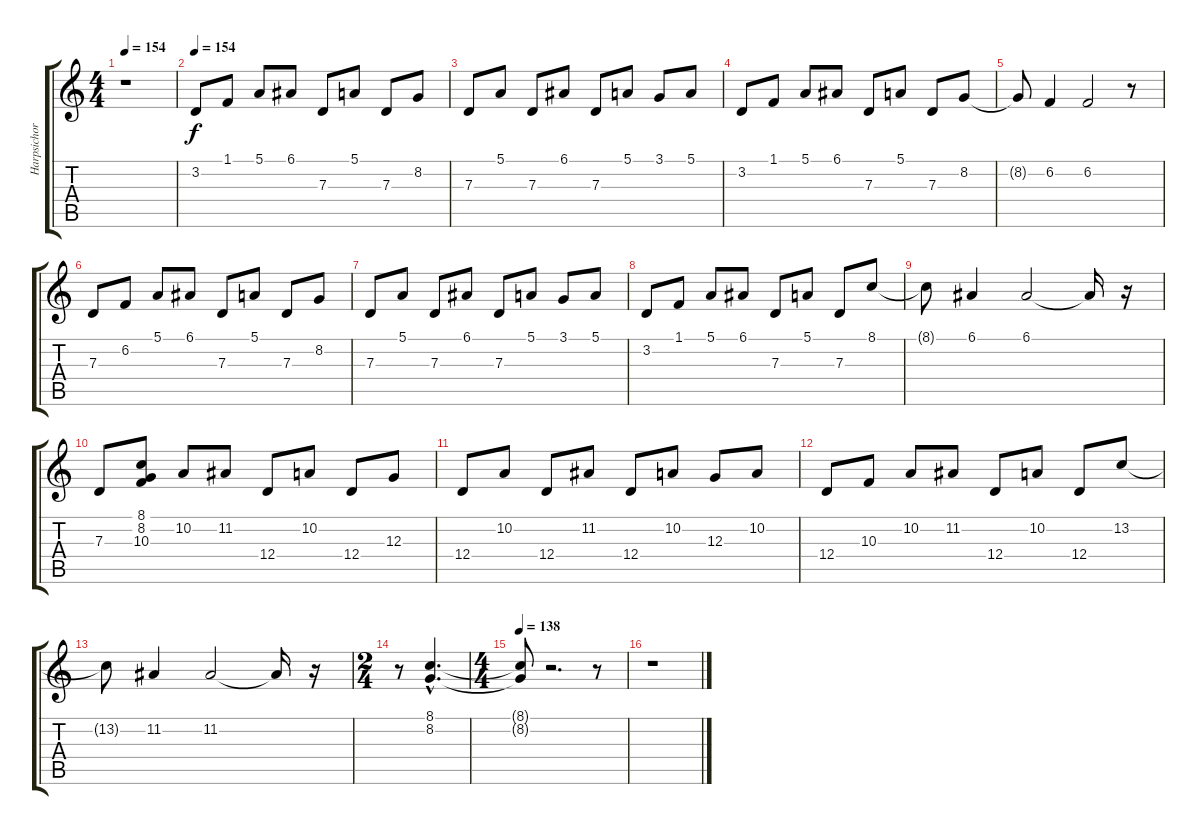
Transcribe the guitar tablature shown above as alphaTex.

\track ("Harpsichord" "Harpsichor") {instrument harpsichord}
\staff {score tabs}
\tuning (E4 B3 G3 D3 A2 E2) {hide}
\ts (4 4)
\tempo 154
\clef g2
\ks c
r.1{dy f instrument harpsichord} |
\tempo 154
3.2.8 1.1.8 5.1.8 6.1.8 7.3.8 5.1.8 7.3.8 8.2.8 |
7.3.8 5.1.8 7.3.8 6.1.8 7.3.8 5.1.8 3.1.8 5.1.8 |
3.2.8 1.1.8 5.1.8 6.1.8 7.3.8 5.1.8 7.3.8 8.2.8 |
8.2{t}.8 6.2.4 6.2.2 r.8 |
7.3.8 6.2.8 5.1.8 6.1.8 7.3.8 5.1.8 7.3.8 8.2.8 |
7.3.8 5.1.8 7.3.8 6.1.8 7.3.8 5.1.8 3.1.8 5.1.8 |
3.2.8 1.1.8 5.1.8 6.1.8 7.3.8 5.1.8 7.3.8 8.1.8 |
8.1{t}.8 6.1.4 6.1.2 6.1{t}.16 r.16 |
7.3.8 (8.1 8.2 10.3).8 10.2.8 11.2.8 12.4.8 10.2.8 12.4.8 12.3.8 |
12.4.8 10.2.8 12.4.8 11.2.8 12.4.8 10.2.8 12.3.8 10.2.8 |
12.4.8 10.3.8 10.2.8 11.2.8 12.4.8 10.2.8 12.4.8 13.2.8 |
13.2{t}.8 11.2.4 11.2.2 11.2{t}.16 r.16 |
\ts (2 4)
r.8 (8.1{hac} 8.2{hac}).4{d} |
\ts (4 4)
\tempo 138
(8.1{t} 8.2{t}).8 r.2{d} r.8 |
r.1
